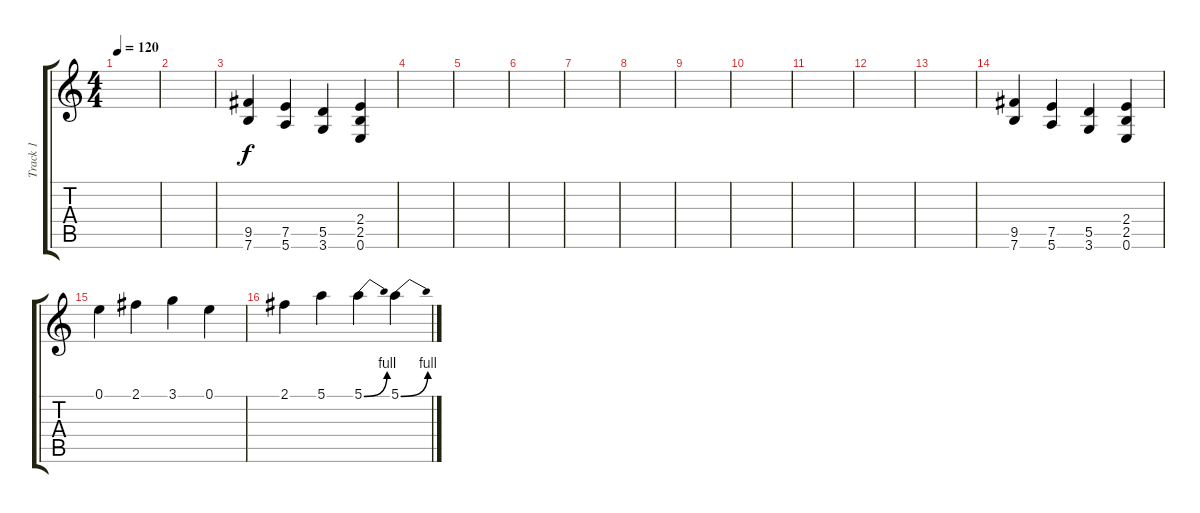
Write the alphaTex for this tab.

\track ("Track 1" "Track 1") {instrument overdrivenguitar}
\staff {score tabs}
\tuning (E4 B3 G3 D3 A2 E2) {hide}
\ts (4 4)
\tempo 120
\clef g2
\ks c
|
|
(9.5 7.6).4 (7.5 5.6).4 (5.5 3.6).4 (2.4 2.5 0.6).4 |
|
|
|
|
|
|
|
|
|
|
(9.5 7.6).4 (7.5 5.6).4 (5.5 3.6).4 (2.4 2.5 0.6).4 |
0.1.4 2.1.4 3.1.4 0.1.4 |
2.1.4 5.1.4 5.1{be (bend 0 0 60 4)}.4 5.1{be (bend 0 0 60 4)}.4
